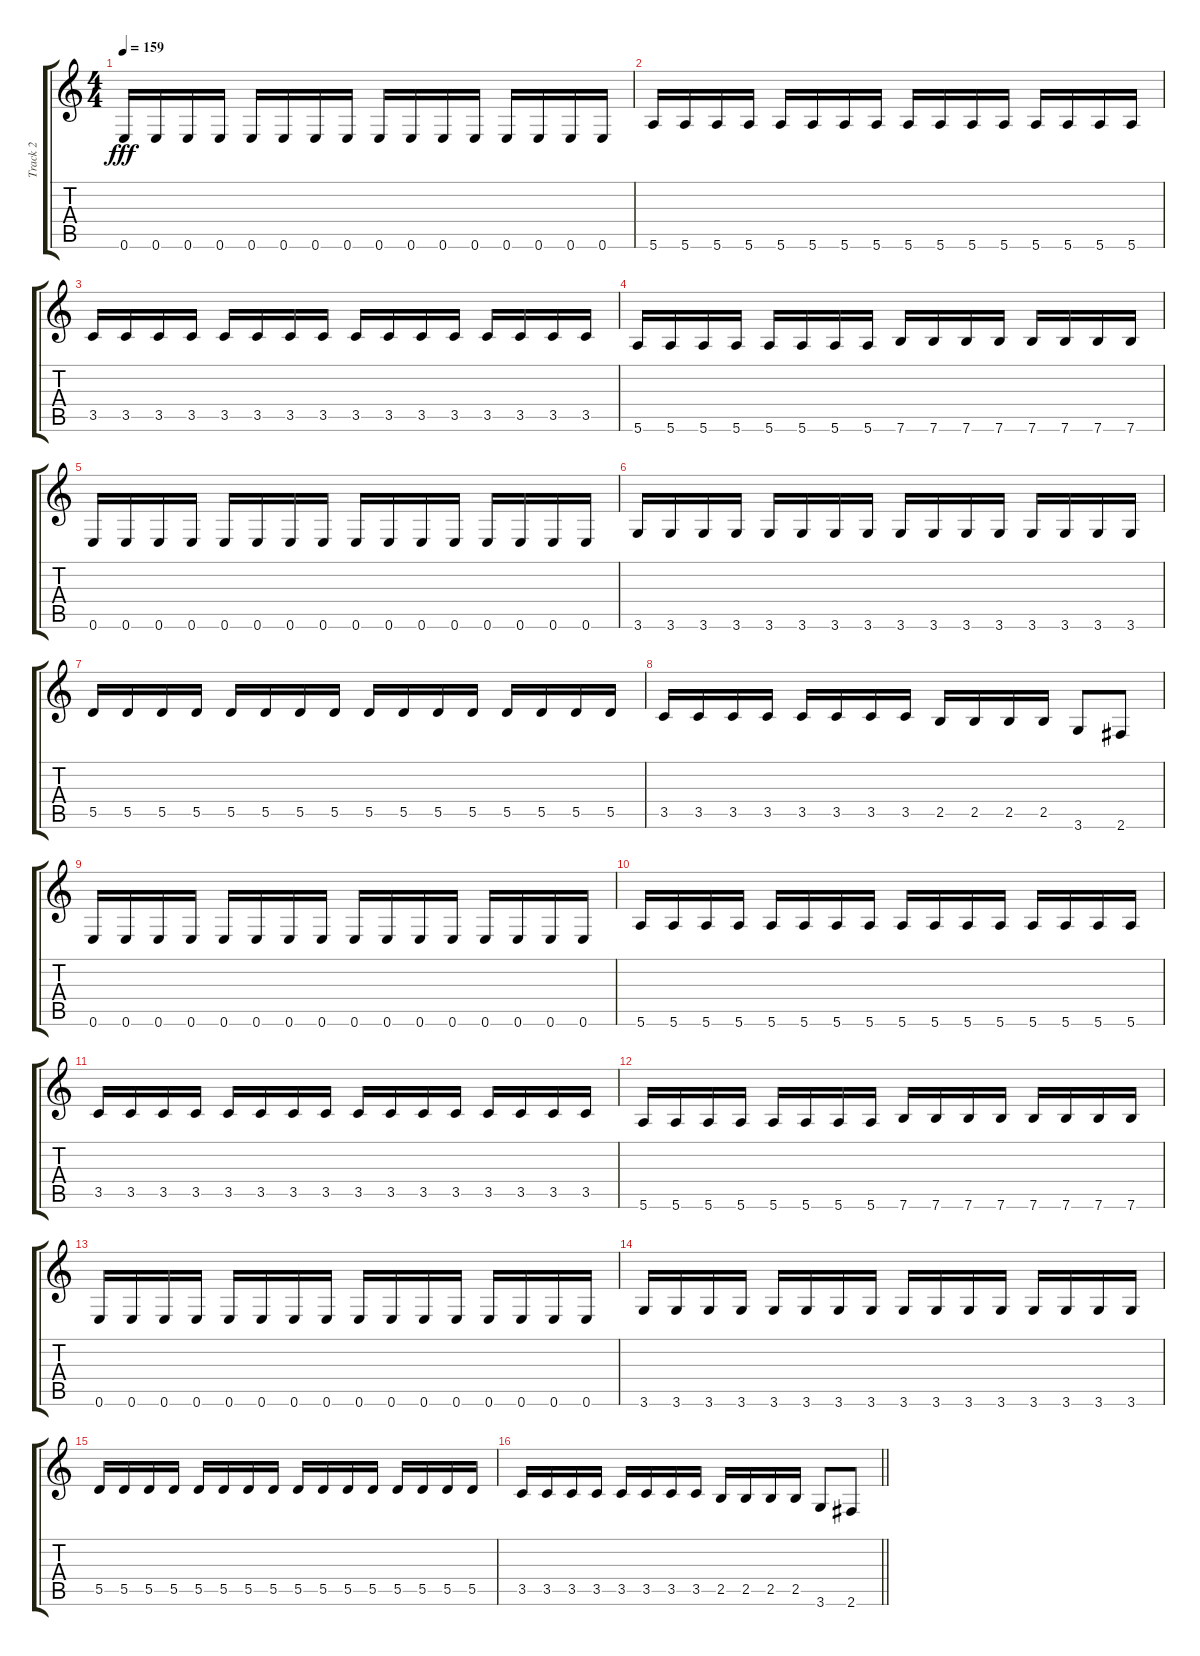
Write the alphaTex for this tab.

\track ("Track 2" "Track 2") {instrument distortionguitar}
\staff {score tabs}
\tuning (E4 B3 G3 D3 A2 E2) {hide}
\ts (4 4)
\tempo 159
\clef g2
\ks c
0.6.16{dy fff} 0.6.16 0.6.16 0.6.16 0.6.16 0.6.16 0.6.16 0.6.16 0.6.16 0.6.16 0.6.16 0.6.16 0.6.16 0.6.16 0.6.16 0.6.16 |
5.6.16 5.6.16 5.6.16 5.6.16 5.6.16 5.6.16 5.6.16 5.6.16 5.6.16 5.6.16 5.6.16 5.6.16 5.6.16 5.6.16 5.6.16 5.6.16 |
3.5.16 3.5.16 3.5.16 3.5.16 3.5.16 3.5.16 3.5.16 3.5.16 3.5.16 3.5.16 3.5.16 3.5.16 3.5.16 3.5.16 3.5.16 3.5.16 |
5.6.16 5.6.16 5.6.16 5.6.16 5.6.16 5.6.16 5.6.16 5.6.16 7.6.16 7.6.16 7.6.16 7.6.16 7.6.16 7.6.16 7.6.16 7.6.16 |
0.6.16 0.6.16 0.6.16 0.6.16 0.6.16 0.6.16 0.6.16 0.6.16 0.6.16 0.6.16 0.6.16 0.6.16 0.6.16 0.6.16 0.6.16 0.6.16 |
3.6.16 3.6.16 3.6.16 3.6.16 3.6.16 3.6.16 3.6.16 3.6.16 3.6.16 3.6.16 3.6.16 3.6.16 3.6.16 3.6.16 3.6.16 3.6.16 |
5.5.16 5.5.16 5.5.16 5.5.16 5.5.16 5.5.16 5.5.16 5.5.16 5.5.16 5.5.16 5.5.16 5.5.16 5.5.16 5.5.16 5.5.16 5.5.16 |
3.5.16 3.5.16 3.5.16 3.5.16 3.5.16 3.5.16 3.5.16 3.5.16 2.5.16 2.5.16 2.5.16 2.5.16 3.6.8 2.6.8 |
0.6.16 0.6.16 0.6.16 0.6.16 0.6.16 0.6.16 0.6.16 0.6.16 0.6.16 0.6.16 0.6.16 0.6.16 0.6.16 0.6.16 0.6.16 0.6.16 |
5.6.16 5.6.16 5.6.16 5.6.16 5.6.16 5.6.16 5.6.16 5.6.16 5.6.16 5.6.16 5.6.16 5.6.16 5.6.16 5.6.16 5.6.16 5.6.16 |
3.5.16 3.5.16 3.5.16 3.5.16 3.5.16 3.5.16 3.5.16 3.5.16 3.5.16 3.5.16 3.5.16 3.5.16 3.5.16 3.5.16 3.5.16 3.5.16 |
5.6.16 5.6.16 5.6.16 5.6.16 5.6.16 5.6.16 5.6.16 5.6.16 7.6.16 7.6.16 7.6.16 7.6.16 7.6.16 7.6.16 7.6.16 7.6.16 |
0.6.16 0.6.16 0.6.16 0.6.16 0.6.16 0.6.16 0.6.16 0.6.16 0.6.16 0.6.16 0.6.16 0.6.16 0.6.16 0.6.16 0.6.16 0.6.16 |
3.6.16 3.6.16 3.6.16 3.6.16 3.6.16 3.6.16 3.6.16 3.6.16 3.6.16 3.6.16 3.6.16 3.6.16 3.6.16 3.6.16 3.6.16 3.6.16 |
5.5.16 5.5.16 5.5.16 5.5.16 5.5.16 5.5.16 5.5.16 5.5.16 5.5.16 5.5.16 5.5.16 5.5.16 5.5.16 5.5.16 5.5.16 5.5.16 |
\barLineRight lightlight
3.5.16 3.5.16 3.5.16 3.5.16 3.5.16 3.5.16 3.5.16 3.5.16 2.5.16 2.5.16 2.5.16 2.5.16 3.6.8 2.6.8
